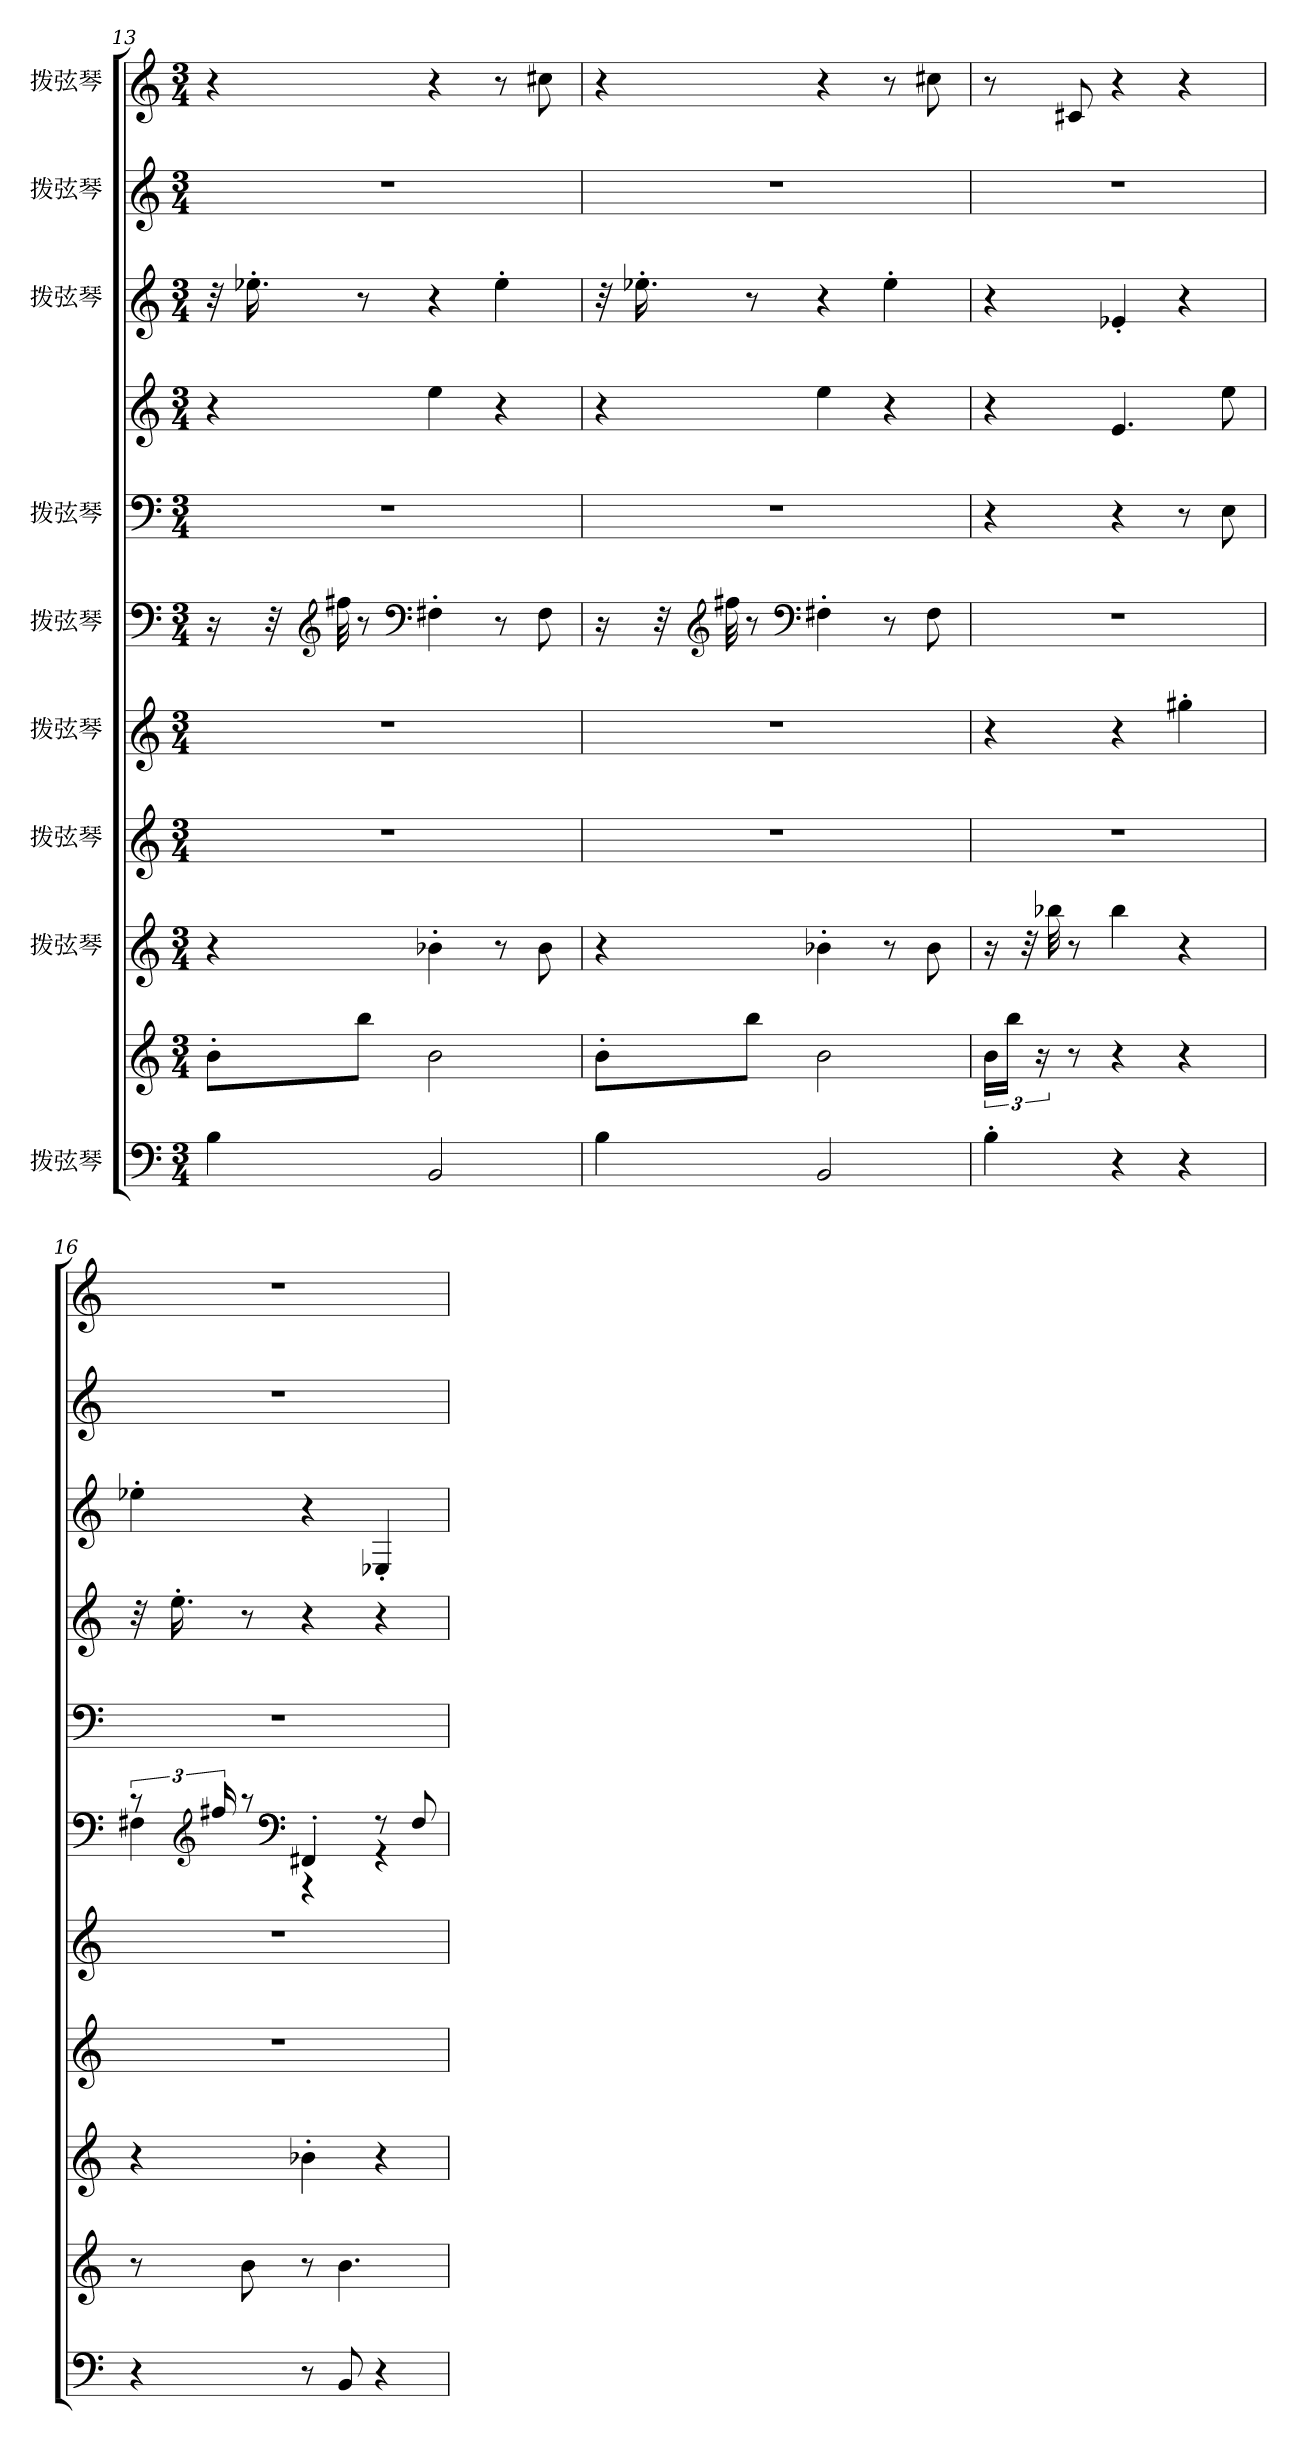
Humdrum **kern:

**kern	**kern	**kern	**kern	**kern	**kern	**kern	**kern	**kern	**kern	**kern
*part9	*part9	*part8	*part7	*part6	*part5	*part4	*part4	*part3	*part2	*part1
*staff11	*staff10	*staff9	*staff8	*staff7	*staff6	*staff5	*staff4	*staff3	*staff2	*staff1
*I"拨弦琴	*	*I"拨弦琴	*I"拨弦琴	*I"拨弦琴	*I"拨弦琴	*I"拨弦琴	*	*I"拨弦琴	*I"拨弦琴	*I"拨弦琴
!!LO:PB:g=z
*clefF4	*clefG2	*clefG2	*clefG2	*clefG2	*clefF4	*clefF4	*clefG2	*clefG2	*clefG2	*clefG2
*k[]	*k[]	*k[]	*k[]	*k[]	*k[]	*k[]	*k[]	*k[]	*k[]	*k[]
*M3/4	*M3/4	*M3/4	*M3/4	*M3/4	*M3/4	*M3/4	*M3/4	*M3/4	*M3/4	*M3/4
=13	=13	=13	=13	=13	=13	=13	=13	=13	=13	=13
4B\	8b'\L	4r	2.r	2.r	16r	2.r	4r	32r	2.r	4r
.	.	.	.	.	.	.	.	16.ee-X'\	.	.
.	.	.	.	.	32r	.	.	.	.	.
*	*	*	*	*	*clefG2	*	*	*	*	*
.	.	.	.	.	32ff#X\	.	.	.	.	.
.	8bb\J	.	.	.	8r	.	.	8r	.	.
*	*	*	*	*	*clefF4	*	*	*	*	*
2BB/	2b\	4b-X'\	.	.	4F#X'\	.	4ee\	4r	.	4r
.	.	8r	.	.	8r	.	4r	4ee-'\	.	8r
.	.	8b-\	.	.	8F#\	.	.	.	.	8cc#X\
=14	=14	=14	=14	=14	=14	=14	=14	=14	=14	=14
4B\	8b'\L	4r	2.r	2.r	16r	2.r	4r	32r	2.r	4r
.	.	.	.	.	.	.	.	16.ee-X'\	.	.
.	.	.	.	.	32r	.	.	.	.	.
*	*	*	*	*	*clefG2	*	*	*	*	*
.	.	.	.	.	32ff#X\	.	.	.	.	.
.	8bb\J	.	.	.	8r	.	.	8r	.	.
*	*	*	*	*	*clefF4	*	*	*	*	*
2BB/	2b\	4b-X'\	.	.	4F#X'\	.	4ee\	4r	.	4r
.	.	8r	.	.	8r	.	4r	4ee-'\	.	8r
.	.	8b-\	.	.	8F#\	.	.	.	.	8cc#X\
=15	=15	=15	=15	=15	=15	=15	=15	=15	=15	=15
4B'\	24b\LL	16r	2.r	4r	2.r	4r	4r	4r	2.r	8r
.	24bb\JJ	.	.	.	.	.	.	.	.	.
.	.	32r	.	.	.	.	.	.	.	.
.	24r	.	.	.	.	.	.	.	.	.
.	.	32bb-X\	.	.	.	.	.	.	.	.
.	8r	8r	.	.	.	.	.	.	.	8c#X/
4r	4r	4bb-\	.	4r	.	4r	4.e/	4e-X'/	.	4r
4r	4r	4r	.	4gg#X'\	.	8r	.	4r	.	4r
.	.	.	.	.	.	8E\	8ee\	.	.	.
!!LO:PB:g=z
=16	=16	=16	=16	=16	=16	=16	=16	=16	=16	=16
*	*	*	*	*	*^	*	*	*	*	*
4r	8r	4r	2.r	2.r	12r	4F#X\	2.r	32r	4ee-X'\	2.r	2.r
.	.	.	.	.	.	.	.	16.ee'\	.	.	.
*	*	*	*	*	*clefG2	*	*	*	*	*	*
.	.	.	.	.	24ff#X/	.	.	.	.	.	.
.	8b\	.	.	.	8r	.	.	8r	.	.	.
*	*	*	*	*	*clefF4	*	*	*	*	*	*
8r	8r	4b-X'\	.	.	4FF#X'/	4r	.	4r	4r	.	.
8BB/	4.b\	.	.	.	.	.	.	.	.	.	.
4r	.	4r	.	.	8r	4r	.	4r	4E-X'/	.	.
.	.	.	.	.	8F#/	.	.	.	.	.	.
*	*	*	*	*	*v	*v	*	*	*	*	*
=	=	=	=	=	=	=	=	=	=	=
*-	*-	*-	*-	*-	*-	*-	*-	*-	*-	*-
